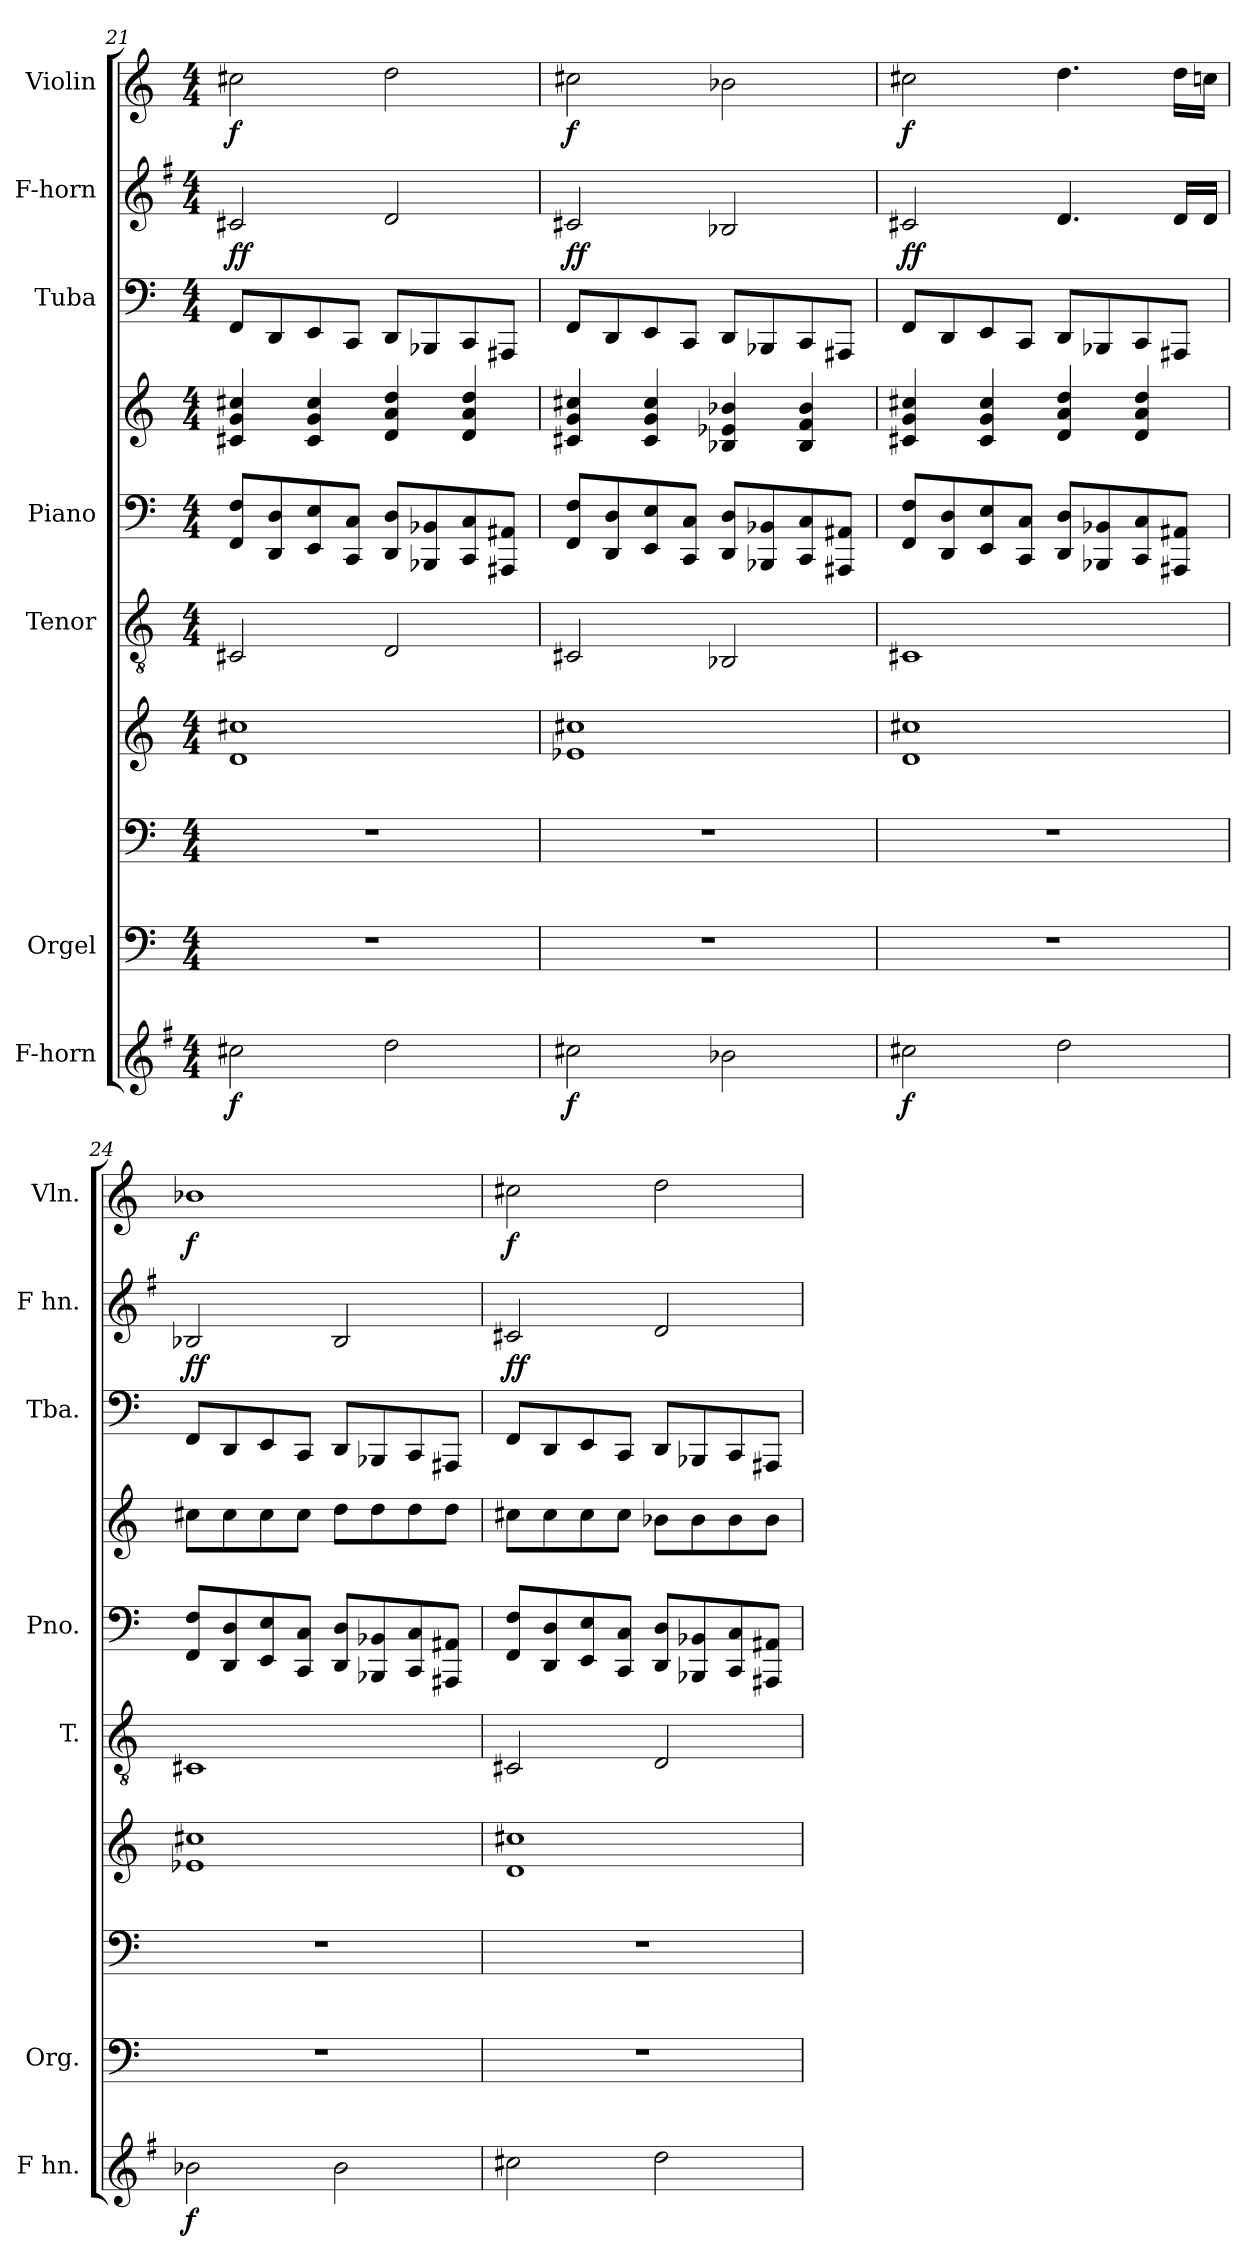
**kern	**dynam	**kern	**kern	**kern	**kern	**kern	**kern	**kern	**kern	**dynam	**kern	**dynam
*part7	*part7	*part6	*part6	*part6	*part5	*part4	*part4	*part3	*part2	*part2	*part1	*part1
*staff10	*staff10	*staff9	*staff8	*staff7	*staff6	*staff5	*staff4	*staff3	*staff2	*staff2	*staff1	*staff1
*I"F-horn	*	*I"Orgel	*	*	*I"Tenor	*I"Piano	*	*I"Tuba	*I"F-horn	*	*I"Violin	*
*I'F hn.	*	*I'Org.	*	*	*I'T.	*I'Pno.	*	*I'Tba.	*I'F hn.	*	*I'Vln.	*
!!LO:PB:g=z
*clefG2	*	*clefF4	*clefF4	*clefG2	*clefGv2	*clefF4	*clefG2	*clefF4	*clefG2	*	*clefG2	*
*ITrd4c7	*	*	*	*	*	*	*	*	*ITrd4c7	*	*	*
*k[]	*	*k[]	*k[]	*k[]	*k[]	*k[]	*k[]	*k[]	*k[]	*	*k[]	*
*M4/4	*	*M4/4	*M4/4	*M4/4	*M4/4	*M4/4	*M4/4	*M4/4	*M4/4	*	*M4/4	*
=21	=21	=21	=21	=21	=21	=21	=21	=21	=21	=21	=21	=21
!	!LO:DY:b	!	!	!	!	!	!	!	!	!LO:DY:b	!	!LO:DY:b
2f#X\	f	1r	1r	1d 1cc#X	2C#X/	8FF/ 8F/L	4c#X/ 4g/ 4cc#X/	8FF/L	2F#X/	ff	2cc#X\	f
.	.	.	.	.	.	8DD/ 8D/	.	8DD/	.	.	.	.
.	.	.	.	.	.	8EE/ 8E/	4c#/ 4g/ 4cc#/	8EE/	.	.	.	.
.	.	.	.	.	.	8CC/ 8C/J	.	8CC/J	.	.	.	.
2g\	.	.	.	.	2D/	8DD/ 8D/L	4d/ 4a/ 4dd/	8DD/L	2G/	.	2dd\	.
.	.	.	.	.	.	8BBB-X/ 8BB-X/	.	8BBB-X/	.	.	.	.
.	.	.	.	.	.	8CC/ 8C/	4d/ 4a/ 4dd/	8CC/	.	.	.	.
.	.	.	.	.	.	8AAA#X/ 8AA#X/J	.	8AAA#X/J	.	.	.	.
=22	=22	=22	=22	=22	=22	=22	=22	=22	=22	=22	=22	=22
!	!LO:DY:b	!	!	!	!	!	!	!	!	!LO:DY:b	!	!LO:DY:b
2f#X\	f	1r	1r	1e-X 1cc#X	2C#X/	8FF/ 8F/L	4c#X/ 4g/ 4cc#X/	8FF/L	2F#X/	ff	2cc#X\	f
.	.	.	.	.	.	8DD/ 8D/	.	8DD/	.	.	.	.
.	.	.	.	.	.	8EE/ 8E/	4c#/ 4g/ 4cc#/	8EE/	.	.	.	.
.	.	.	.	.	.	8CC/ 8C/J	.	8CC/J	.	.	.	.
2e-X\	.	.	.	.	2BB-X/	8DD/ 8D/L	4B-X/ 4e-X/ 4b-X/	8DD/L	2E-X/	.	2b-X\	.
.	.	.	.	.	.	8BBB-X/ 8BB-X/	.	8BBB-X/	.	.	.	.
.	.	.	.	.	.	8CC/ 8C/	4B-/ 4f/ 4b-/	8CC/	.	.	.	.
.	.	.	.	.	.	8AAA#X/ 8AA#X/J	.	8AAA#X/J	.	.	.	.
=23	=23	=23	=23	=23	=23	=23	=23	=23	=23	=23	=23	=23
!	!LO:DY:b	!	!	!	!	!	!	!	!	!LO:DY:b	!	!LO:DY:b
2f#X\	f	1r	1r	1d 1cc#X	1C#X	8FF/ 8F/L	4c#X/ 4g/ 4cc#X/	8FF/L	2F#X/	ff	2cc#X\	f
.	.	.	.	.	.	8DD/ 8D/	.	8DD/	.	.	.	.
.	.	.	.	.	.	8EE/ 8E/	4c#/ 4g/ 4cc#/	8EE/	.	.	.	.
.	.	.	.	.	.	8CC/ 8C/J	.	8CC/J	.	.	.	.
2g\	.	.	.	.	.	8DD/ 8D/L	4d/ 4a/ 4dd/	8DD/L	4.G/	.	4.dd\	.
.	.	.	.	.	.	8BBB-X/ 8BB-X/	.	8BBB-X/	.	.	.	.
.	.	.	.	.	.	8CC/ 8C/	4d/ 4a/ 4dd/	8CC/	.	.	.	.
.	.	.	.	.	.	8AAA#X/ 8AA#X/J	.	8AAA#X/J	16G/LL	.	16dd\LL	.
.	.	.	.	.	.	.	.	.	16G/JJ	.	16ccn\JJ	.
!!LO:PB:g=z
=24	=24	=24	=24	=24	=24	=24	=24	=24	=24	=24	=24	=24
!	!LO:DY:b	!	!	!	!	!	!	!	!	!LO:DY:b	!	!LO:DY:b
2e-X\	f	1r	1r	1e-X 1cc#X	1C#X	8FF/ 8F/L	8cc#X\L	8FF/L	2E-X/	ff	1b-X	f
.	.	.	.	.	.	8DD/ 8D/	8cc#\	8DD/	.	.	.	.
.	.	.	.	.	.	8EE/ 8E/	8cc#\	8EE/	.	.	.	.
.	.	.	.	.	.	8CC/ 8C/J	8cc#\J	8CC/J	.	.	.	.
2e-\	.	.	.	.	.	8DD/ 8D/L	8dd\L	8DD/L	2E-/	.	.	.
.	.	.	.	.	.	8BBB-X/ 8BB-X/	8dd\	8BBB-X/	.	.	.	.
.	.	.	.	.	.	8CC/ 8C/	8dd\	8CC/	.	.	.	.
.	.	.	.	.	.	8AAA#X/ 8AA#X/J	8dd\J	8AAA#X/J	.	.	.	.
=25	=25	=25	=25	=25	=25	=25	=25	=25	=25	=25	=25	=25
!	!	!	!	!	!	!	!	!	!	!LO:DY:b	!	!LO:DY:b
2f#X\	.	1r	1r	1d 1cc#X	2C#X/	8FF/ 8F/L	8cc#X\L	8FF/L	2F#X/	ff	2cc#X\	f
.	.	.	.	.	.	8DD/ 8D/	8cc#\	8DD/	.	.	.	.
.	.	.	.	.	.	8EE/ 8E/	8cc#\	8EE/	.	.	.	.
.	.	.	.	.	.	8CC/ 8C/J	8cc#\J	8CC/J	.	.	.	.
2g\	.	.	.	.	2D/	8DD/ 8D/L	8b-X\L	8DD/L	2G/	.	2dd\	.
.	.	.	.	.	.	8BBB-X/ 8BB-X/	8b-\	8BBB-X/	.	.	.	.
.	.	.	.	.	.	8CC/ 8C/	8b-\	8CC/	.	.	.	.
.	.	.	.	.	.	8AAA#X/ 8AA#X/J	8b-\J	8AAA#X/J	.	.	.	.
=	=	=	=	=	=	=	=	=	=	=	=	=
*-	*-	*-	*-	*-	*-	*-	*-	*-	*-	*-	*-	*-
